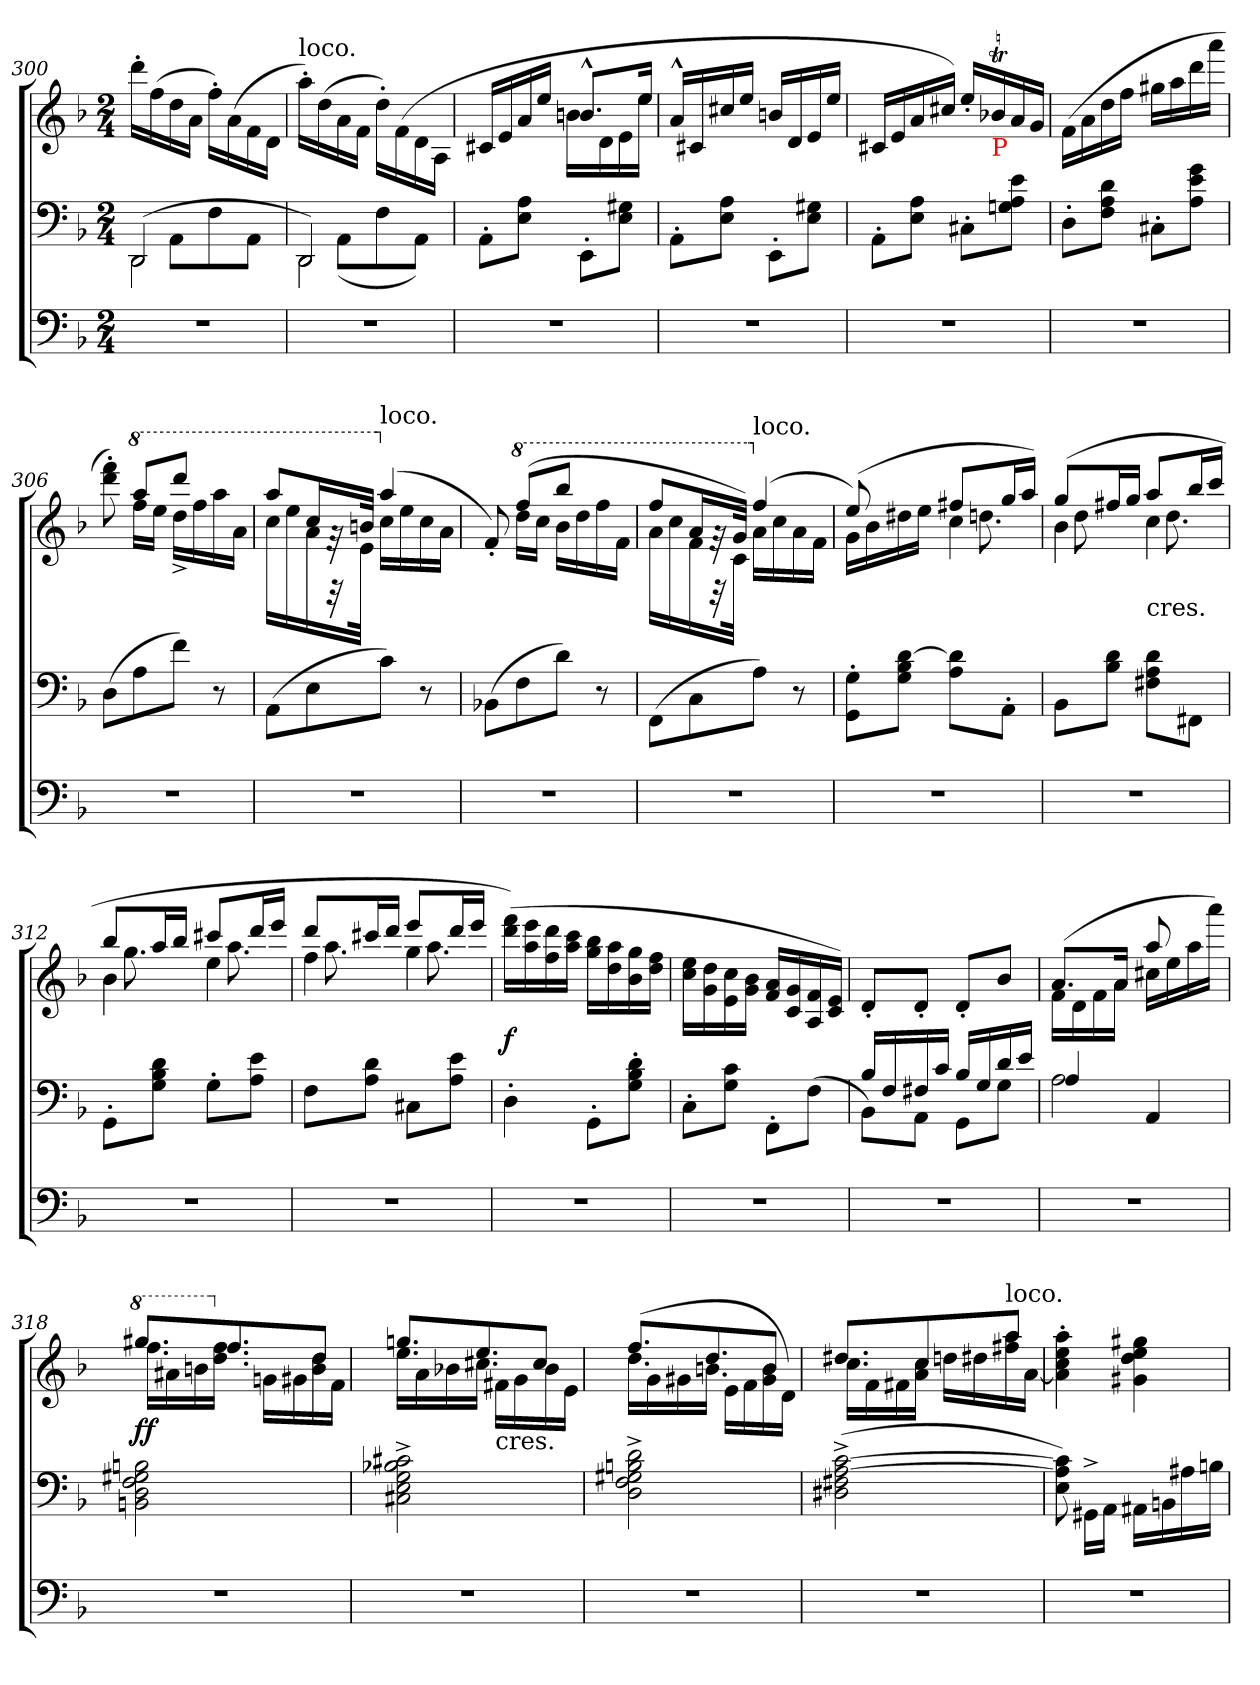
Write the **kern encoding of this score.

**kern	**kern	**kern	**dynam
*part2	*part1	*part1	*part1
*staff3	*staff2	*staff1	*staff1/2
*clefF4	*clefF4	*clefG2	*
*k[b-]	*k[b-]	*k[b-]	*
*F:	*F:	*F:	*
*M2/4	*M2/4	*M2/4	*
=300	=300	=300	=300
*	*^	*	*
!	!	!LO:N:vis=2	!	!
2r	(2DD	8DD	16ddd'>LL	.
.	.	.	(16ff	.
.	.	8AAL	16dd	.
.	.	.	16aJJ	.
.	.	8F	16ff'>\LL)	.
.	.	.	(16a\	.
.	.	8AAJ	16f\	.
.	.	.	16d\JJ	.
=301	=301	=301	=301	=301
!	!	!	!LO:TX:a:t=loco.	!
!	!	!LO:N:vis=2	!	!
2r	2DD)	8DD	16aa'>LL)	.
.	.	.	(16dd	.
.	.	(>8AAL	16a	.
.	.	.	16fJJ	.
.	.	8F	16dd'\LL)	.
.	.	.	(>16f\	.
.	.	8AAJ)	16d\	.
.	.	.	16A\JJ	.
*	*v	*v	*	*
=302	=302	=302	=302
*	*	*^	*
2r	8AA'>\L	16c#XLL	4ryy	.
.	.	16e	.	.
.	8A\ 8E\J	16a	.	.
.	.	16eeJJ	.	.
.	8EE'>\L	8.bn^^>L	16bnLL	.
.	.	.	16d	.
.	8G#X\ 8E\J	.	16e	.
.	.	16eeJk	16eeJJ	.
*	*	*v	*v	*
=303	=303	=303	=303
2r	8AA'>\L	16a^^>LL	.
.	.	16c#X	.
.	8A\ 8E\J	16cc#X	.
.	.	16eeJJ	.
.	8EE'>\L	16bnLL	.
.	.	16d	.
.	8G#X\ 8E\J	16e	.
.	.	16eeJJ	.
=304	=304	=304	=304
2r	8AA'>\L	16c#XLL	.
.	.	16e	.
.	8A\ 8E\J	16a	.
.	.	16cc#XJJ)	.
.	8C#X'>L	16ee'</LL	.
!	!	!LO:TX:b:color=red:t=P	!
.	.	16b-XT/	.
.	8e 8A 8GnJ	16a/	.
.	.	16g/JJ	.
=305	=305	=305	=305
2r	8D'>L	(16fLL	.
.	.	16a	.
.	8d 8A 8FJ	16dd	.
.	.	16ffJJ	.
.	8C#X'>L	16gg#XLL	.
.	.	16aa	.
.	8g 8e 8AJ	16ddd	.
.	.	16aaaJJ	.
=306	=306	=306	=306
*	*	*^	*
2r	(8DL	8fff'>\ 8ddd'>\)	8ryy	.
*	*	*8va	*	*
.	8A	8aaaL	16fffLL	.
.	.	.	16eeeJJ	.
.	8fJ)	8ddddJ	16ddd^>LL	.
.	.	.	16fff	.
.	8r	8ryy	16aaa	.
.	.	.	16aaJJ	.
=307	=307	=307	=307	=307
2r	(8AAL	8aaaL	16cccLL	.
.	.	.	16eee	.
.	8E	16cccL	16aa	.
.	.	32ree	32rB	.
.	.	32bbnJJk	32eeJJk	.
*	*	*X8va	*	*
!	!	!LO:TX:a:t=loco.	!	!
.	8cJ)	(4aa	16ccLL	.
.	.	.	16ee	.
.	8r	.	16cc	.
.	.	.	16aJJ	.
=308	=308	=308	=308	=308
2r	(8BB-XL	8f'<)	8ryy	.
*	*	*8va	*	*
.	8F	(8fffL	16dddLL	.
.	.	.	16cccJJ	.
.	8dJ)	8bbb-J	16bb-LL	.
.	.	.	16ddd	.
.	8r	8ryy	16fff	.
.	.	.	16ffJJ	.
=309	=309	=309	=309	=309
2r	(8FF\L	8fffL	16aaLL	.
.	.	.	16ccc	.
.	8C\	16aaL	16ff	.
.	.	32ree	32rB	.
.	.	32ggJJk)	32ccJJk	.
*	*	*X8va	*	*
!	!	!LO:TX:a:t=loco.	!	!
.	8A\J)	(4ff	16aLL	.
.	.	.	16cc	.
.	8r	.	16a	.
.	.	.	16fJJ	.
=310	=310	=310	=310	=310
*	*	*	*^	*
2r	8G'> 8GG'>L	(8ee)	16gLL	4ryy	.
.	.	.	16b-	.	.
.	[8d 8B- 8GJ	8ryy	16dd#X	.	.
.	.	.	16eeJJ	.	.
.	8d] 8AL	8ff#XL	16ryy	4cc\	.
.	.	.	8.ddn	.	.
.	8AA'>J	16ggL	.	.	.
.	.	16aaJJ)	.	.	.
=311	=311	=311	=311	=311	=311
2r	8BB-L	(8ggL	16ryy	4b-\	.
.	.	.	8dd	.	.
.	8d 8B-J	16ff#XL	.	.	.
.	.	16ggJJ	16ryy	.	.
!	!	!LO:TX:c:t=cres.	!	!	!
.	8d\ 8A\ 8F#X\L	8aaL	16ryy	4cc\	.
.	.	.	8.dd	.	.
.	8FF#X\J	16bb-L	.	.	.
.	.	16cccJJ	.	.	.
=312	=312	=312	=312	=312	=312
2r	8GG'>L	8bb-L	16ryy	4b-\	.
.	.	.	8.gg	.	.
.	8d 8B- 8GJ	16aaL	.	.	.
.	.	16bb-JJ	.	.	.
.	8G'>L	8ccc#XL	16ryy	4ee\	.
.	.	.	8.aa	.	.
.	8e 8AJ	16dddL	.	.	.
.	.	16eeeJJ	.	.	.
=313	=313	=313	=313	=313	=313
2r	8FL	8dddL	16ryy	4ff\	.
.	.	.	8.aa	.	.
.	8d 8AJ	16ccc#XL	.	.	.
.	.	16dddJJ	.	.	.
.	8C#XL	8eeeL	16ryy	4gg\	.
.	.	.	8.aa	.	.
.	8e 8AJ	16dddL	.	.	.
.	.	16eeeJJ	.	.	.
*	*	*v	*v	*v	*
=314	=314	=314	=314
2r	4D'>	(>16fff 16dddLL)	f
.	.	16eee 16aa	.
.	.	16ddd 16ff	.
.	.	16ccc 16aaJJ	.
.	8GG'>L	16bb- 16ggLL	.
.	.	16aa 16dd	.
.	8d'> 8B-'> 8G'>J	16gg 16b-	.
.	.	16ff 16ddJJ	.
=315	=315	=315	=315
2r	8C'>L	16ee\ 16cc\LL	.
.	.	16dd\ 16g\	.
.	8c 8GJ	16cc\ 16e\	.
.	.	16b-\ 16g\JJ	.
.	8FF'>\L	16a 16fLL	.
.	.	16g 16c	.
.	(8F\J	16f 16A	.
.	.	16e 16cJJ)	.
=316	=316	=316	=316
*	*^	*	*
2r	16B-LL	8BB-L)	8d'<L	.
.	16F	.	.	.
.	16F#X	8AAJ	8d'<J	.
.	16cJJ	.	.	.
.	16B-LL	8GGL	8d'<L	.
.	16G	.	.	.
.	16d	8GJ	8b-J	.
.	16eJJ	.	.	.
=317	=317	=317	=317	=317
*	*	*	*^	*
2r	2A\	4A/	(8.aL	16fLL	.
.	.	.	.	16d	.
.	.	.	.	16f	.
.	.	.	16aJk	16aJJ	.
.	.	4AA/	8aa	16cc#XLL	.
.	.	.	.	16ee	.
.	.	.	8ryy	16aa	.
.	.	.	.	16aaaJJ)	.
*	*v	*v	*	*	*
=318	=318	=318	=318	=318
*	*	*8va	*	*
!	!	!	!LO:N:vis=16.	!
2r	2Bn 2G#X 2F 2D 2BB	8.ggg#XL	16fffLL	ff
.	.	.	16aa#X	.
.	.	.	16bbn	.
*	*	*X8va	*	*
!	!	!	!LO:N:vis=16.	!
.	.	8.ff	16ff 16ddJJ	.
.	.	.	16gnLL	.
.	.	.	16g#X	.
.	.	8ddJ	16dd 16b	.
.	.	.	16fJJ	.
=319	=319	=319	=319	=319
!	!	!	!LO:N:vis=16.	!
2r	2c#X^< 2B-X^< 2G^< 2E^< 2C#^<	8.ggnL	16eeLL	.
.	.	.	16a	.
.	.	.	16b-X	.
!	!	!	!LO:N:vis=16.	!
.	.	8.ee	16cc#XJJ	.
!	!	!	!LO:TX:c:t=cres.	!
.	.	.	16f#XLL	.
.	.	.	16g	.
.	.	8cc#J	16b-	.
.	.	.	16eJJ	.
=320	=320	=320	=320	=320
!	!	!	!LO:N:vis=16.	!
2r	2d^< 2Bn^< 2G#X^< 2F^< 2D^<	(8.ffL	16ddLL	.
.	.	.	16g	.
.	.	.	16g#X	.
!	!	!	!LO:N:vis=16.	!
.	.	8.dd	16bnJJ	.
.	.	.	16eLL	.
.	.	.	16f	.
.	.	8bJ	16b 16g#	.
.	.	.	16dJJ)	.
=321	=321	=321	=321	=321
!	!	!	!LO:N:vis=16.	!
2r	(<[2c^< [2A^< 2F#X^< 2D#X^<	8.dd#XL	16ccLL	.
.	.	.	16f	.
.	.	.	16f#X	.
.	.	8cc	16cc 16aJJ	.
.	.	.	16ddnLL	.
.	.	16ryy	16dd#X	.
!	!	!LO:TX:a:t=loco.	!	!
.	.	8aaJ	16aa 16ff#X	.
.	.	.	[16aJJ	.
*	*	*v	*v	*
=322	=322	=322	=322
2r	8c] 8A] 8E)	4aa'> 4ee'> 4cc'> 4a]'>	.
.	16GG#X^<\LL	.	.
.	16AA\JJ	.	.
.	16AA#XLL	4gg#X 4ee 4dd 4g#X	.
.	16BBn	.	.
.	16A#X	.	.
.	16BnJJ	.	.
=	=	=	=
*-	*-	*-	*-
